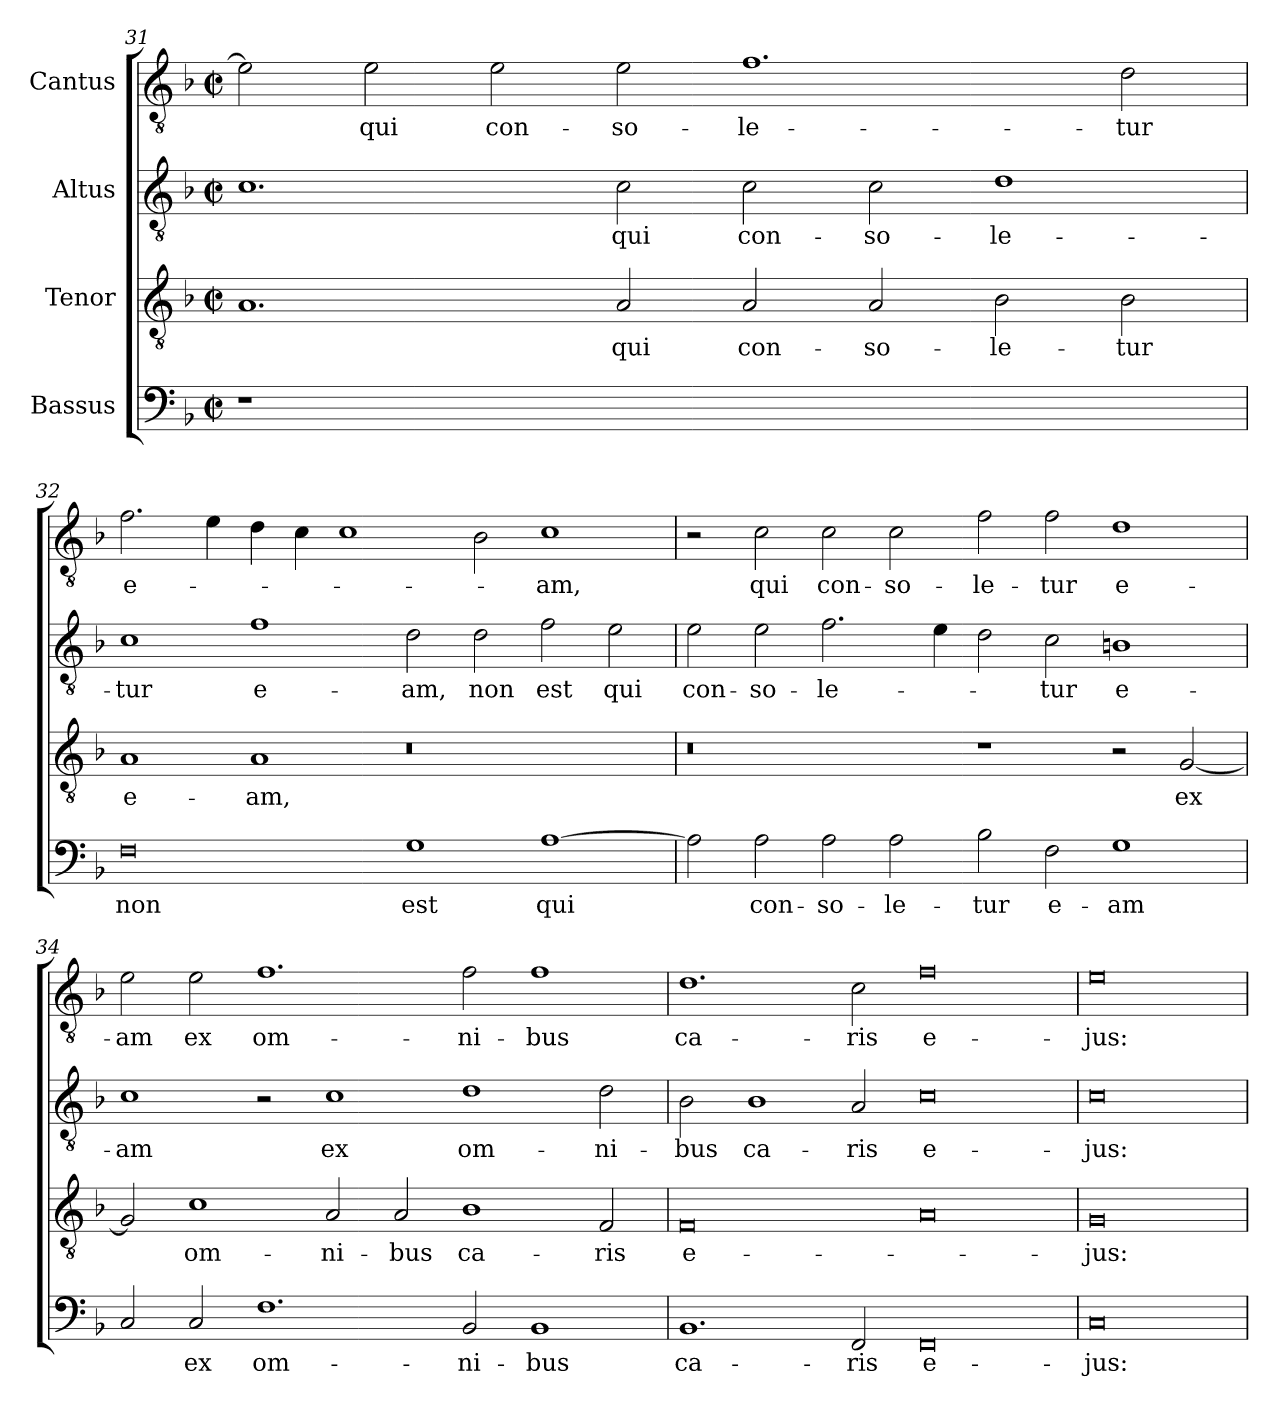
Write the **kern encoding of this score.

**kern	**text	**kern	**text	**kern	**text	**kern	**text
*part4	*part4	*part3	*part3	*part2	*part2	*part1	*part1
*staff4	*staff4	*staff3	*staff3	*staff2	*staff2	*staff1	*staff1
*I"Bassus	*	*I"Tenor	*	*I"Altus	*	*I"Cantus	*
*clefF4	*	*clefGv2	*	*clefGv2	*	*clefGv2	*
*k[b-]	*	*k[b-]	*	*k[b-]	*	*k[b-]	*
*F:	*	*F:	*	*F:	*	*F:	*
*M2/2	*	*M2/2	*	*M2/2	*	*M2/2	*
*met(c|)	*	*met(c|)	*	*met(c|)	*	*met(c|)	*
=31	=31	=31	=31	=31	=31	=31	=31
1r	.	1.A	.	1.c	.	2e\]	.
!	!	!	!	!	!	!	!LO:LY:b
.	.	.	.	.	.	2e\	qui
!	!	!	!	!	!	!	!LO:LY:b
0.ryy	.	.	.	.	.	2e\	con-
!	!	!	!LO:LY:b	!	!LO:LY:b	!	!LO:LY:b
.	.	2A/	qui	2c\	qui	2e\	-so-
!	!	!	!LO:LY:b	!	!LO:LY:b	!	!LO:LY:b
.	.	2A/	con-	2c\	con-	1.f	-le-
!	!	!	!LO:LY:b	!	!LO:LY:b	!	!
.	.	2A/	-so-	2c\	-so-	.	.
!	!	!	!LO:LY:b	!	!LO:LY:b	!	!
.	.	2B-\	-le-	1d	-le-	.	.
!	!	!	!LO:LY:b	!	!	!	!LO:LY:b
.	.	2B-\	-tur	.	.	2d\	-tur
=32	=32	=32	=32	=32	=32	=32	=32
!	!LO:LY:b	!	!LO:LY:b	!	!LO:LY:b	!	!LO:LY:b
0F	non	1A	e-	1c	-tur	2.f\	e-
.	.	.	.	.	.	4e\	.
!	!	!	!LO:LY:b	!	!LO:LY:b	!	!
.	.	1A	-am,	1f	e-	4d\	.
.	.	.	.	.	.	4c\	.
.	.	.	.	.	.	1c	.
!	!LO:LY:b	!	!	!	!LO:LY:b	!	!
1G	est	0r	.	2d\	-am,	.	.
!	!	!	!	!	!LO:LY:b	!	!
.	.	.	.	2d\	non	2B-\	.
!	!LO:LY:b	!	!	!	!LO:LY:b	!	!LO:LY:b
[1A	qui	.	.	2f\	est	1c	-am,
!	!	!	!	!	!LO:LY:b	!	!
.	.	.	.	2e\	qui	.	.
=33	=33	=33	=33	=33	=33	=33	=33
!	!	!	!	!	!LO:LY:b	!	!
2A\]	.	0r	.	2e\	con-	2r	.
!	!LO:LY:b	!	!	!	!LO:LY:b	!	!LO:LY:b
2A\	con-	.	.	2e\	-so-	2c\	qui
!	!LO:LY:b	!	!	!	!LO:LY:b	!	!LO:LY:b
2A\	-so-	.	.	2.f\	-le-	2c\	con-
!	!LO:LY:b	!	!	!	!	!	!LO:LY:b
2A\	-le-	.	.	.	.	2c\	-so-
.	.	.	.	4e\	.	.	.
!	!LO:LY:b	!	!	!	!	!	!LO:LY:b
2B-\	-tur	1r	.	2d\	.	2f\	-le-
!	!LO:LY:b	!	!	!	!LO:LY:b	!	!LO:LY:b
2F\	e-	.	.	2c\	-tur	2f\	-tur
!	!LO:LY:b	!	!	!	!LO:LY:b	!	!LO:LY:b
1G	-am	2r	.	1Bn	e-	1d	e-
!	!	!	!LO:LY:b	!	!	!	!
.	.	[2G/	ex	.	.	.	.
!!LO:LB:g=z
=34	=34	=34	=34	=34	=34	=34	=34
!	!	!	!	!	!LO:LY:b	!	!LO:LY:b
2C/	.	2G/]	.	1c	-am	2e\	-am
!	!LO:LY:b	!	!LO:LY:b	!	!	!	!LO:LY:b
2C/	ex	1c	om-	.	.	2e\	ex
!	!LO:LY:b	!	!	!	!	!	!LO:LY:b
1.F	om-	.	.	2r	.	1.f	om-
!	!	!	!LO:LY:b	!	!LO:LY:b	!	!
.	.	2A/	-ni-	1c	ex	.	.
!	!	!	!LO:LY:b	!	!	!	!
.	.	2A/	-bus	.	.	.	.
!	!LO:LY:b	!	!LO:LY:b	!	!LO:LY:b	!	!LO:LY:b
2BB-/	-ni-	1B-	ca-	1d	om-	2f\	-ni-
!	!LO:LY:b	!	!	!	!	!	!LO:LY:b
1BB-	-bus	.	.	.	.	1f	-bus
!	!	!	!LO:LY:b	!	!LO:LY:b	!	!
.	.	2F/	-ris	2d\	-ni-	.	.
=35	=35	=35	=35	=35	=35	=35	=35
!	!LO:LY:b	!	!LO:LY:b	!	!LO:LY:b	!	!LO:LY:b
1.BB-	ca-	0F	e-	2B-\	-bus	1.d	ca-
!	!	!	!	!	!LO:LY:b	!	!
.	.	.	.	1B-	ca-	.	.
!	!LO:LY:b	!	!	!	!LO:LY:b	!	!LO:LY:b
2FF/	-ris	.	.	2A/	-ris	2c\	-ris
!	!LO:LY:b	!	!	!	!LO:LY:b	!	!LO:LY:b
0FF	e-	0A	.	0c	e-	0f	e-
=36	=36	=36	=36	=36	=36	=36	=36
!	!LO:LY:b	!	!LO:LY:b	!	!LO:LY:b	!	!LO:LY:b
0C	-jus:	0G	-jus:	0c	-jus:	0e	-jus:
=	=	=	=	=	=	=	=
*-	*-	*-	*-	*-	*-	*-	*-
